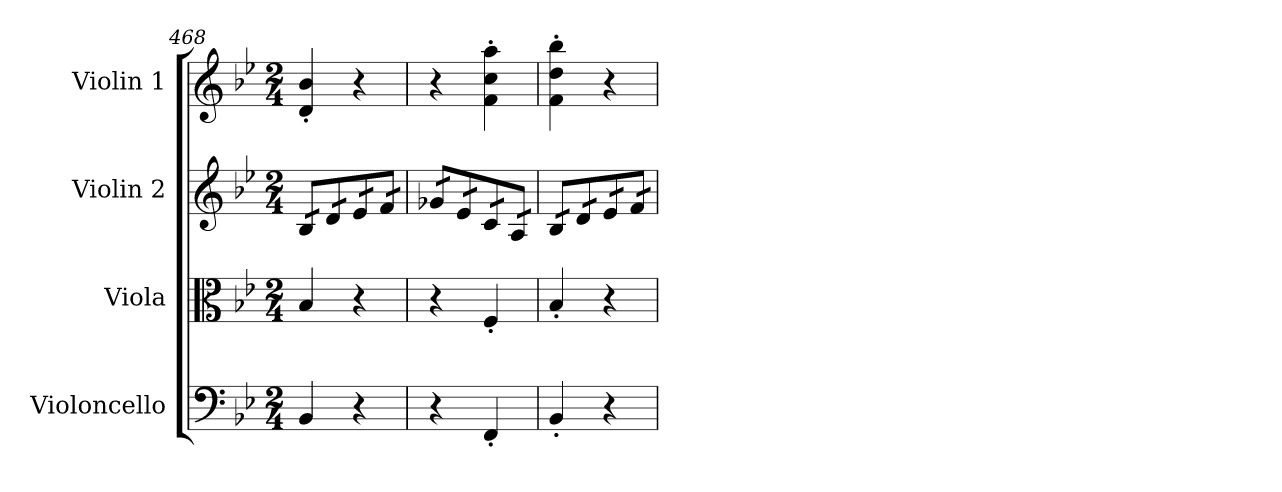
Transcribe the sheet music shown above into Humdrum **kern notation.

**kern	**kern	**kern	**kern
*part4	*part3	*part2	*part1
*staff4	*staff3	*staff2	*staff1
*I"Violoncello	*I"Viola	*I"Violin 2	*I"Violin 1
*I'Vc	*I'Vla	*I'Vln	*I'Vln
*clefF4	*clefC3	*clefG2	*clefG2
*k[b-e-]	*k[b-e-]	*k[b-e-]	*k[b-e-]
*M2/4	*M2/4	*M2/4	*M2/4
=468	=468	=468	=468
!	!	!LO:TX:b:t=Sul G.	!
*	*	*tremolo	*
4BB-/	4B-/	16B-/LL	4d/' 4b-/'
.	.	16B-/	.
.	.	16d/	.
.	.	16d/	.
4r	4r	16e-/	4r
.	.	16e-/	.
.	.	16f/	.
.	.	16f/JJ	.
=469	=469	=469	=469
4r	4r	16g-X/LL	4r
.	.	16g-X/	.
.	.	16e-/	.
.	.	16e-/	.
4FF'/	4F'/	16c/	4f\' 4cc\' 4aa\'
.	.	16c/	.
.	.	16A/	.
.	.	16A/JJ	.
!!LO:LB:g=z
=470	=470	=470	=470
4BB-'/	4B-'/	16B-/LL	4f\' 4dd\' 4bb-\'
.	.	16B-/	.
.	.	16d/	.
.	.	16d/	.
4r	4r	16e-/	4r
.	.	16e-/	.
.	.	16f/	.
.	.	16f/JJ	.
*	*	*Xtremolo	*
=	=	=	=
*-	*-	*-	*-
